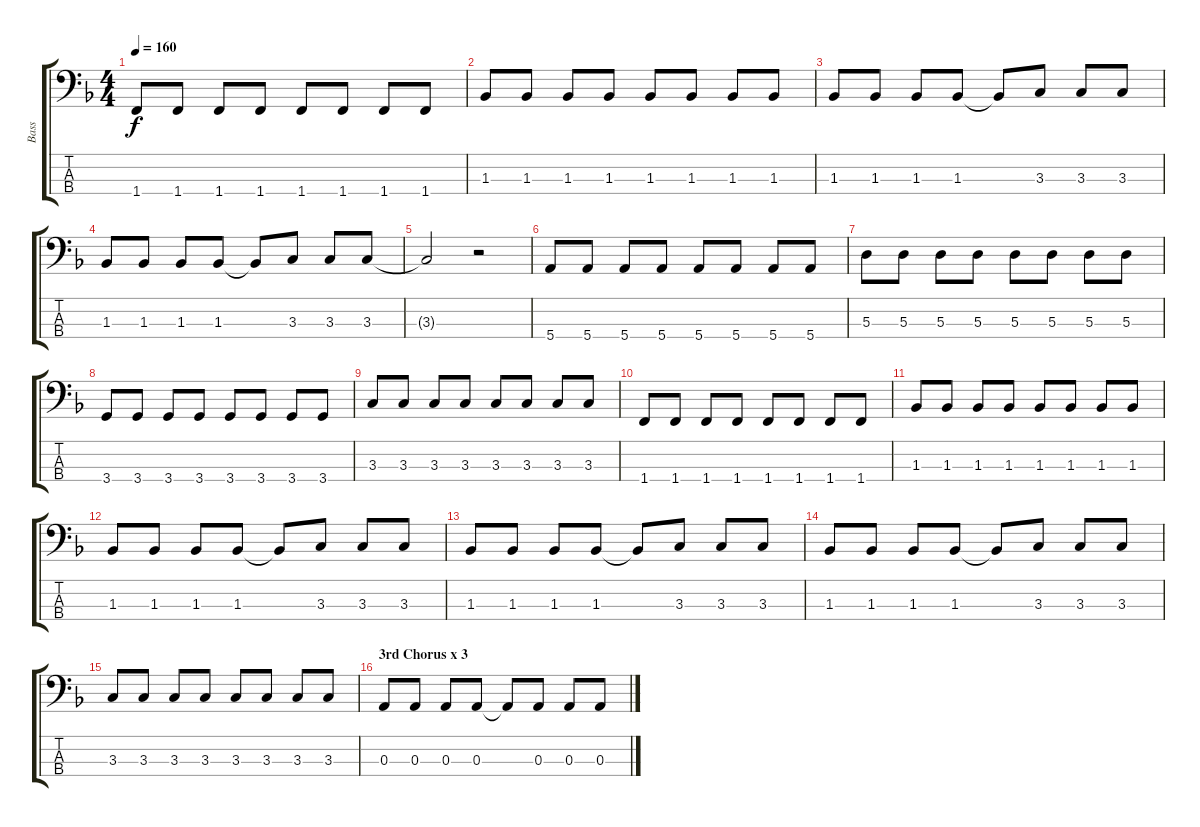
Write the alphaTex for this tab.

\track ("Bass" "Bass") {instrument electricbassfinger}
\staff {score tabs}
\tuning (G2 D2 A1 E1) {hide}
\ts (4 4)
\tempo 160
\clef f4
\ks dminor
1.4.8{dy f} 1.4.8 1.4.8 1.4.8 1.4.8 1.4.8 1.4.8 1.4.8 |
1.3.8 1.3.8 1.3.8 1.3.8 1.3.8 1.3.8 1.3.8 1.3.8 |
1.3.8 1.3.8 1.3.8 1.3.8 1.3{t}.8 3.3.8 3.3.8 3.3.8 |
1.3.8 1.3.8 1.3.8 1.3.8 1.3{t}.8 3.3.8 3.3.8 3.3.8 |
3.3{t}.2 r.2 |
5.4.8 5.4.8 5.4.8 5.4.8 5.4.8 5.4.8 5.4.8 5.4.8 |
5.3.8 5.3.8 5.3.8 5.3.8 5.3.8 5.3.8 5.3.8 5.3.8 |
3.4.8 3.4.8 3.4.8 3.4.8 3.4.8 3.4.8 3.4.8 3.4.8 |
3.3.8 3.3.8 3.3.8 3.3.8 3.3.8 3.3.8 3.3.8 3.3.8 |
1.4.8 1.4.8 1.4.8 1.4.8 1.4.8 1.4.8 1.4.8 1.4.8 |
1.3.8 1.3.8 1.3.8 1.3.8 1.3.8 1.3.8 1.3.8 1.3.8 |
1.3.8 1.3.8 1.3.8 1.3.8 1.3{t}.8 3.3.8 3.3.8 3.3.8 |
1.3.8 1.3.8 1.3.8 1.3.8 1.3{t}.8 3.3.8 3.3.8 3.3.8 |
1.3.8 1.3.8 1.3.8 1.3.8 1.3{t}.8 3.3.8 3.3.8 3.3.8 |
3.3.8 3.3.8 3.3.8 3.3.8 3.3.8 3.3.8 3.3.8 3.3.8 |
\section ("" "3rd Chorus x 3")
0.3.8 0.3.8 0.3.8 0.3.8 0.3{t}.8 0.3.8 0.3.8 0.3.8
